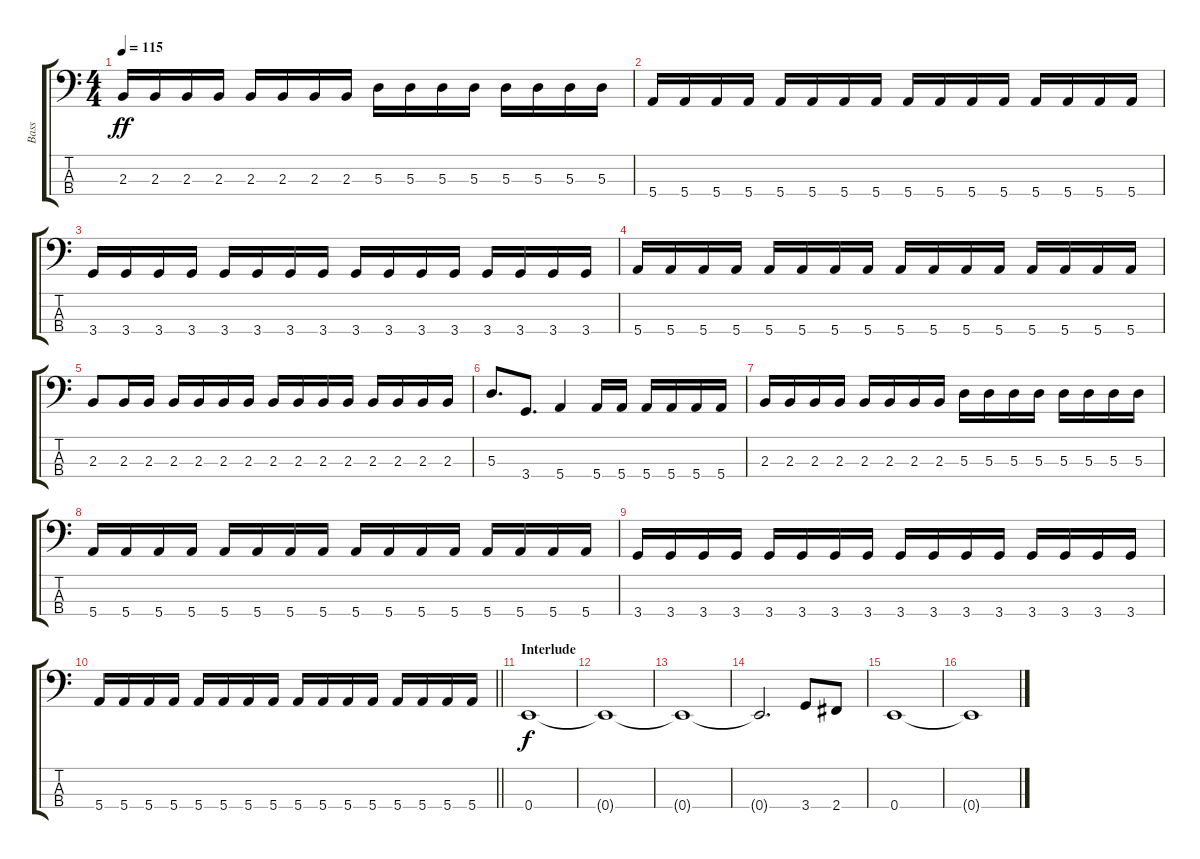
\track ("Bass" "Bass") {instrument electricbassfinger}
\staff {score tabs}
\tuning (G2 D2 A1 E1) {hide}
\ts (4 4)
\tempo 115
\clef f4
\ks c
2.3.16{dy ff} 2.3.16 2.3.16 2.3.16 2.3.16 2.3.16 2.3.16 2.3.16 5.3.16 5.3.16 5.3.16 5.3.16 5.3.16 5.3.16 5.3.16 5.3.16 |
5.4.16 5.4.16 5.4.16 5.4.16 5.4.16 5.4.16 5.4.16 5.4.16 5.4.16 5.4.16 5.4.16 5.4.16 5.4.16 5.4.16 5.4.16 5.4.16 |
3.4.16 3.4.16 3.4.16 3.4.16 3.4.16 3.4.16 3.4.16 3.4.16 3.4.16 3.4.16 3.4.16 3.4.16 3.4.16 3.4.16 3.4.16 3.4.16 |
5.4.16 5.4.16 5.4.16 5.4.16 5.4.16 5.4.16 5.4.16 5.4.16 5.4.16 5.4.16 5.4.16 5.4.16 5.4.16 5.4.16 5.4.16 5.4.16 |
2.3.8 2.3.16 2.3.16 2.3.16 2.3.16 2.3.16 2.3.16 2.3.16 2.3.16 2.3.16 2.3.16 2.3.16 2.3.16 2.3.16 2.3.16 |
5.3.8{d} 3.4.8{d} 5.4.4 5.4.16 5.4.16 5.4.16 5.4.16 5.4.16 5.4.16 |
2.3.16 2.3.16 2.3.16 2.3.16 2.3.16 2.3.16 2.3.16 2.3.16 5.3.16 5.3.16 5.3.16 5.3.16 5.3.16 5.3.16 5.3.16 5.3.16 |
5.4.16 5.4.16 5.4.16 5.4.16 5.4.16 5.4.16 5.4.16 5.4.16 5.4.16 5.4.16 5.4.16 5.4.16 5.4.16 5.4.16 5.4.16 5.4.16 |
3.4.16 3.4.16 3.4.16 3.4.16 3.4.16 3.4.16 3.4.16 3.4.16 3.4.16 3.4.16 3.4.16 3.4.16 3.4.16 3.4.16 3.4.16 3.4.16 |
\barLineRight lightlight
5.4.16 5.4.16 5.4.16 5.4.16 5.4.16 5.4.16 5.4.16 5.4.16 5.4.16 5.4.16 5.4.16 5.4.16 5.4.16 5.4.16 5.4.16 5.4.16 |
\section ("" "Interlude")
0.4.1{dy f} |
0.4{t}.1 |
0.4{t}.1 |
0.4{t}.2{d} 3.4.8 2.4.8 |
0.4.1 |
0.4{t}.1
